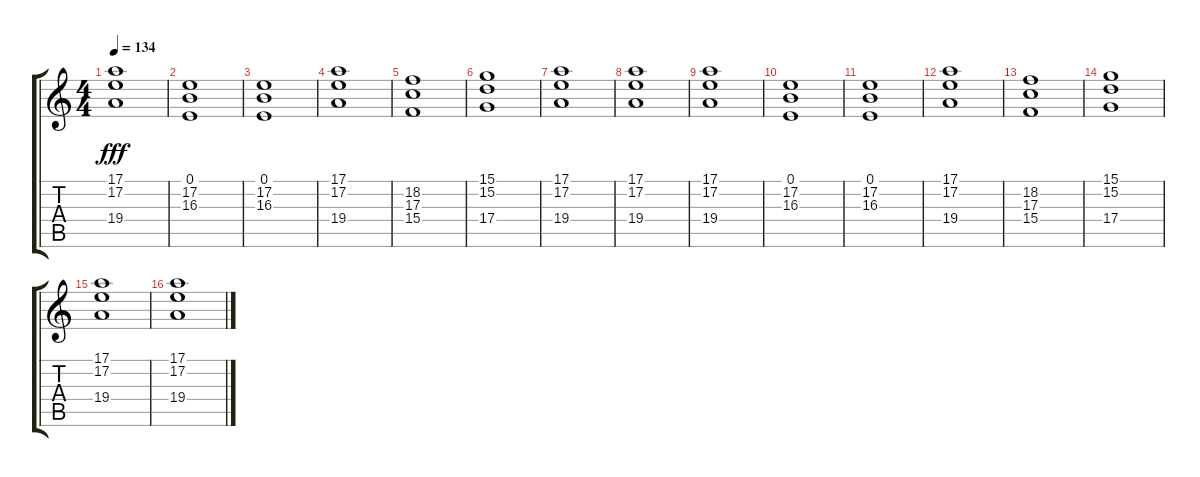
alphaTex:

\track "" {instrument pad2warm}
\staff {score tabs}
\tuning (E4 B3 G3 D3 A2 E2) {hide}
\ts (4 4)
\tempo 134
\clef g2
\ks c
(17.1 17.2 19.4).1{dy fff} |
(0.1 17.2 16.3).1 |
(0.1 17.2 16.3).1 |
(17.1 17.2 19.4).1 |
(18.2 17.3 15.4).1 |
(15.1 15.2 17.4).1 |
(17.1 17.2 19.4).1 |
(17.1 17.2 19.4).1 |
(17.1 17.2 19.4).1 |
(0.1 17.2 16.3).1 |
(0.1 17.2 16.3).1 |
(17.1 17.2 19.4).1 |
(18.2 17.3 15.4).1 |
(15.1 15.2 17.4).1 |
(17.1 17.2 19.4).1 |
(17.1 17.2 19.4).1
